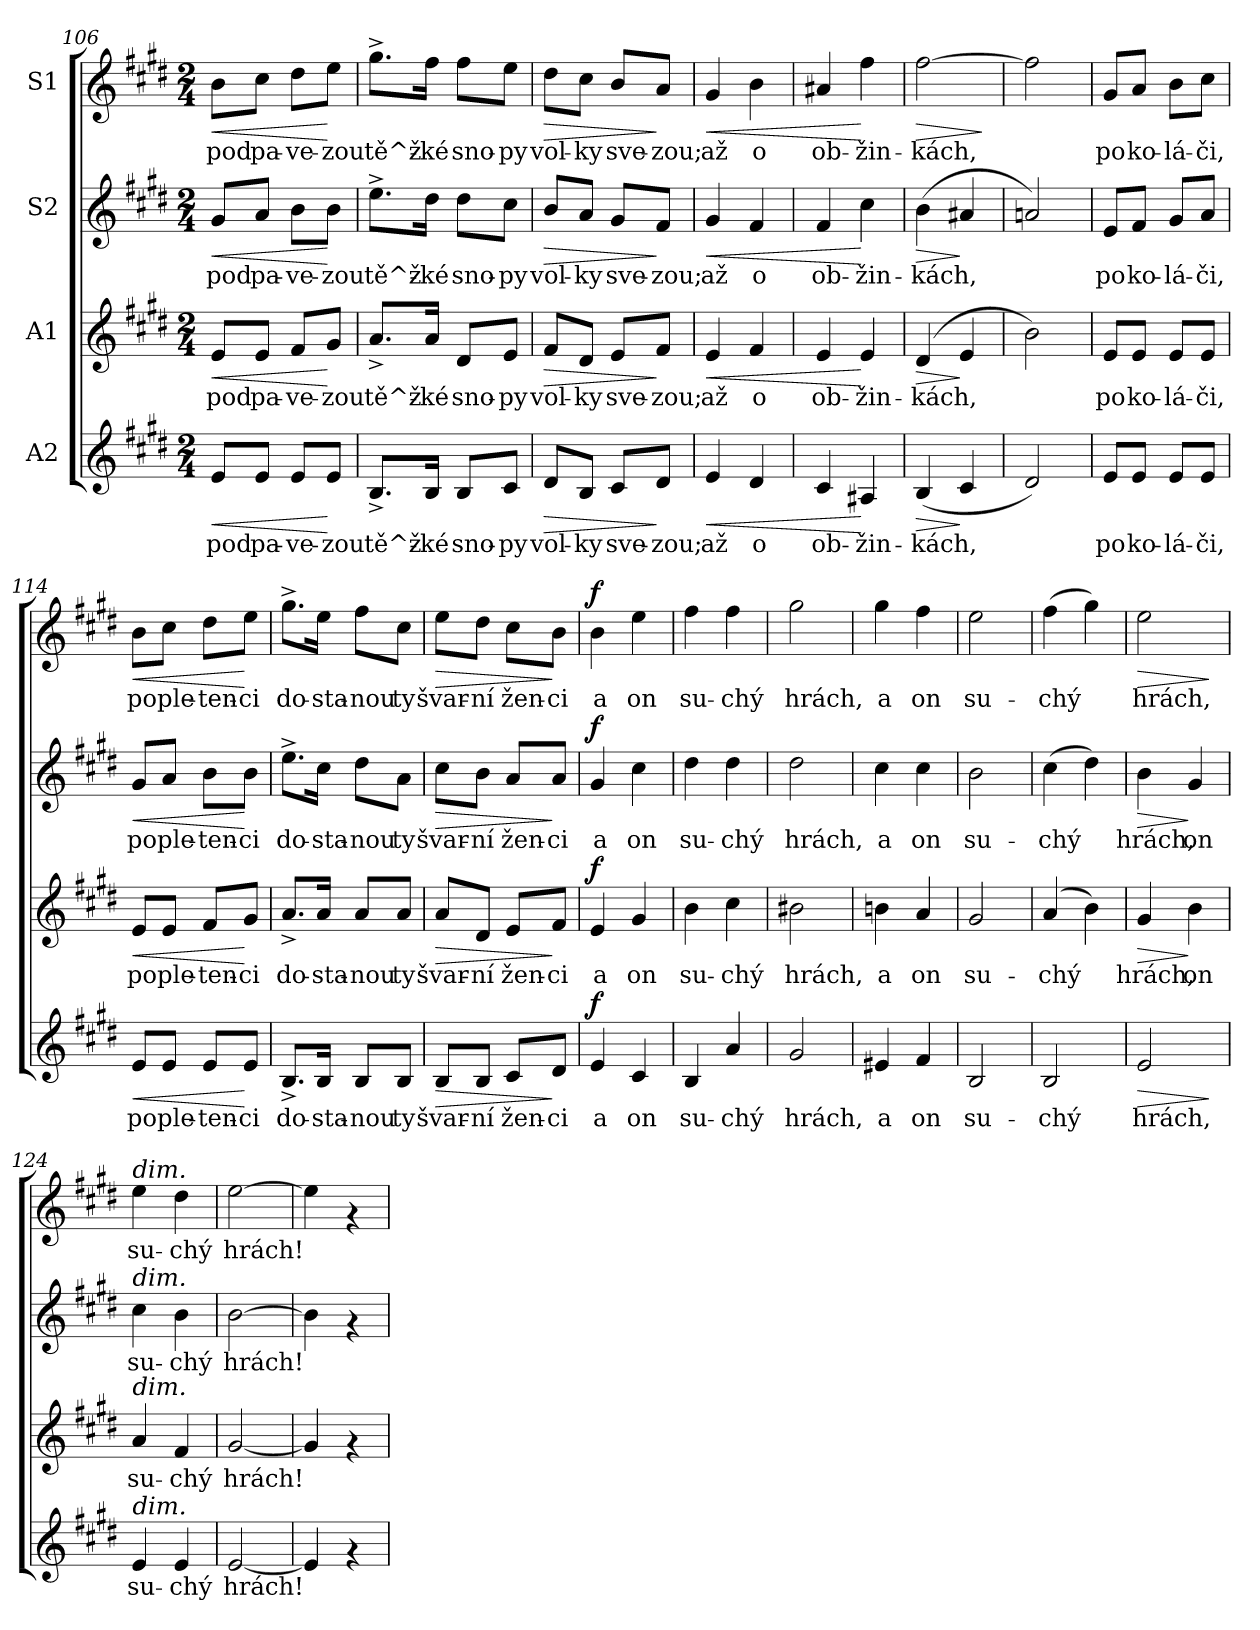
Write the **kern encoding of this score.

**kern	**text	**dynam	**kern	**text	**dynam	**kern	**text	**dynam	**kern	**text	**dynam
*part4	*part4	*part4	*part3	*part3	*part3	*part2	*part2	*part2	*part1	*part1	*part1
*staff4	*staff4	*staff4	*staff3	*staff3	*staff3	*staff2	*staff2	*staff2	*staff1	*staff1	*staff1
*I"A2	*	*	*I"A1	*	*	*I"S2	*	*	*I"S1	*	*
*clefG2	*	*	*clefG2	*	*	*clefG2	*	*	*clefG2	*	*
*k[f#c#g#d#]	*	*	*k[f#c#g#d#]	*	*	*k[f#c#g#d#]	*	*	*k[f#c#g#d#]	*	*
*E:	*	*	*E:	*	*	*E:	*	*	*E:	*	*
*M2/4	*	*	*M2/4	*	*	*M2/4	*	*	*M2/4	*	*
=106	=106	=106	=106	=106	=106	=106	=106	=106	=106	=106	=106
!	!LO:LY:b:cj	!LO:HP:b	!	!LO:LY:b:cj	!LO:HP:b	!	!LO:LY:b:cj	!LO:HP:b	!	!LO:LY:b:cj	!LO:HP:b
8e/L	pod	<	8e/L	pod	<	8g#/L	pod	<	8b\L	pod	<
!	!LO:LY:b:cj	!	!	!LO:LY:b:cj	!	!	!LO:LY:b:cj	!	!	!LO:LY:b:cj	!
8e/J	pa-	.	8e/J	pa-	.	8a/J	pa-	.	8cc#\J	pa-	.
!	!LO:LY:b:cj	!	!	!LO:LY:b:cj	!	!	!LO:LY:b:cj	!	!	!LO:LY:b:cj	!
8e/L	-ve-	.	8f#/L	-ve-	.	8b\L	-ve-	.	8dd#\L	-ve-	.
!	!LO:LY:b:cj	!	!	!LO:LY:b:cj	!	!	!LO:LY:b:cj	!	!	!LO:LY:b:cj	!
8e/J	-zou	[	8g#/J	-zou	[	8b\J	-zou	[	8ee\J	-zou	[
=107	=107	=107	=107	=107	=107	=107	=107	=107	=107	=107	=107
!	!LO:LY:b:cj	!	!	!LO:LY:b:cj	!	!	!LO:LY:b:cj	!	!	!LO:LY:b:cj	!
8.B^>/L	tě^ž-	.	8.a^>/L	tě^ž-	.	8.ee^>\L	tě^ž-	.	8.gg#^>\L	tě^ž-	.
!	!LO:LY:b:cj	!	!	!LO:LY:b:cj	!	!	!LO:LY:b:cj	!	!	!LO:LY:b:cj	!
16B/Jk	-ké	.	16a/Jk	-ké	.	16dd#\Jk	-ké	.	16ff#\Jk	-ké	.
!	!LO:LY:b:cj	!	!	!LO:LY:b:cj	!	!	!LO:LY:b:cj	!	!	!LO:LY:b:cj	!
8B/L	sno-	.	8d#/L	sno-	.	8dd#\L	sno-	.	8ff#\L	sno-	.
!	!LO:LY:b:cj	!	!	!LO:LY:b:cj	!	!	!LO:LY:b:cj	!	!	!LO:LY:b:cj	!
8c#/J	-py	.	8e/J	-py	.	8cc#\J	-py	.	8ee\J	-py	.
=108	=108	=108	=108	=108	=108	=108	=108	=108	=108	=108	=108
!	!LO:LY:b:cj	!LO:HP:b	!	!LO:LY:b:cj	!LO:HP:b	!	!LO:LY:b:cj	!LO:HP:b	!	!LO:LY:b:cj	!LO:HP:b
8d#/L	vol-	>	8f#/L	vol-	>	8b/L	vol-	>	8dd#\L	vol-	>
!	!LO:LY:b:cj	!	!	!LO:LY:b:cj	!	!	!LO:LY:b:cj	!	!	!LO:LY:b:cj	!
8B/J	-ky	.	8d#/J	-ky	.	8a/J	-ky	.	8cc#\J	-ky	.
!	!LO:LY:b:cj	!	!	!LO:LY:b:cj	!	!	!LO:LY:b:cj	!	!	!LO:LY:b:cj	!
8c#/L	sve-	.	8e/L	sve-	.	8g#/L	sve-	.	8b/L	sve-	.
!	!LO:LY:b:cj	!	!	!LO:LY:b:cj	!	!	!LO:LY:b:cj	!	!	!LO:LY:b:cj	!
8d#/J	-zou;	]	8f#/J	-zou;	]	8f#/J	-zou;	]	8a/J	-zou;	]
=109	=109	=109	=109	=109	=109	=109	=109	=109	=109	=109	=109
!	!LO:LY:b:cj	!LO:HP:b	!	!LO:LY:b:cj	!LO:HP:b	!	!LO:LY:b:cj	!LO:HP:b	!	!LO:LY:b:cj	!LO:HP:b
4e/	až	<	4e/	až	<	4g#/	až	<	4g#/	až	<
!	!LO:LY:b:cj	!	!	!LO:LY:b:cj	!	!	!LO:LY:b:cj	!	!	!LO:LY:b:cj	!
4d#/	o	.	4f#/	o	.	4f#/	o	.	4b\	o	.
=110	=110	=110	=110	=110	=110	=110	=110	=110	=110	=110	=110
!	!LO:LY:b:cj	!	!	!LO:LY:b:cj	!	!	!LO:LY:b:cj	!	!	!LO:LY:b:cj	!
4c#/	ob-	.	4e/	ob-	.	4f#/	ob-	.	4a#X/	ob-	.
!	!LO:LY:b:cj	!	!	!LO:LY:b:cj	!	!	!LO:LY:b:cj	!	!	!LO:LY:b:cj	!
4A#X/	-žin-	[	4e/	-žin-	[	4cc#\	-žin-	[	4ff#\	-žin-	[
!!LO:LB:g=z
=111	=111	=111	=111	=111	=111	=111	=111	=111	=111	=111	=111
!	!LO:LY:b:cj	!LO:HP:b	!	!LO:LY:b:cj	!LO:HP:b	!	!LO:LY:b:cj	!LO:HP:b	!	!LO:LY:b:cj	!LO:HP:b
(>4B/	-kách,	>	(>4d#/	-kách,	>	(>4b\	-kách,	>	[>2ff#\	-kách,	>
!	!LO:LY:b:cj	!	!	!LO:LY:b:cj	!	!	!LO:LY:b:cj	!	!	!	!
4c#/	.	]	4e/	.	]	4a#X/	.	]	.	.	.
.	.	.	.	.	.	.	.	.	.	.	]
=112	=112	=112	=112	=112	=112	=112	=112	=112	=112	=112	=112
!	!LO:LY:b:cj	!	!	!LO:LY:b:cj	!	!	!LO:LY:b:cj	!	!	!LO:LY:b:cj	!
2d#/)	.	.	2b\)	.	.	2an/)	.	.	2ff#\]	.	.
=113	=113	=113	=113	=113	=113	=113	=113	=113	=113	=113	=113
!	!LO:LY:b:cj	!	!	!LO:LY:b:cj	!	!	!LO:LY:b:cj	!	!	!LO:LY:b:cj	!
8e/L	po	.	8e/L	po	.	8e/L	po	.	8g#/L	po	.
!	!LO:LY:b:cj	!	!	!LO:LY:b:cj	!	!	!LO:LY:b:cj	!	!	!LO:LY:b:cj	!
8e/J	ko-	.	8e/J	ko-	.	8f#/J	ko-	.	8a/J	ko-	.
!	!LO:LY:b:cj	!	!	!LO:LY:b:cj	!	!	!LO:LY:b:cj	!	!	!LO:LY:b:cj	!
8e/L	-lá-	.	8e/L	-lá-	.	8g#/L	-lá-	.	8b\L	-lá-	.
!	!LO:LY:b:cj	!	!	!LO:LY:b:cj	!	!	!LO:LY:b:cj	!	!	!LO:LY:b:cj	!
8e/J	-či,	.	8e/J	-či,	.	8a/J	-či,	.	8cc#\J	-či,	.
=114	=114	=114	=114	=114	=114	=114	=114	=114	=114	=114	=114
!	!LO:LY:b:cj	!LO:HP:b	!	!LO:LY:b:cj	!LO:HP:b	!	!LO:LY:b:cj	!LO:HP:b	!	!LO:LY:b:cj	!LO:HP:b
8e/L	po	<	8e/L	po	<	8g#/L	po	<	8b\L	po	<
!	!LO:LY:b:cj	!	!	!LO:LY:b:cj	!	!	!LO:LY:b:cj	!	!	!LO:LY:b:cj	!
8e/J	ple-	.	8e/J	ple-	.	8a/J	ple-	.	8cc#\J	ple-	.
!	!LO:LY:b:cj	!	!	!LO:LY:b:cj	!	!	!LO:LY:b:cj	!	!	!LO:LY:b:cj	!
8e/L	-ten-	.	8f#/L	-ten-	.	8b\L	-ten-	.	8dd#\L	-ten-	.
!	!LO:LY:b:cj	!	!	!LO:LY:b:cj	!	!	!LO:LY:b:cj	!	!	!LO:LY:b:cj	!
8e/J	-ci	[	8g#/J	-ci	[	8b\J	-ci	[	8ee\J	-ci	[
=115	=115	=115	=115	=115	=115	=115	=115	=115	=115	=115	=115
!	!LO:LY:b:cj	!	!	!LO:LY:b:cj	!	!	!LO:LY:b:cj	!	!	!LO:LY:b:cj	!
8.B^>/L	do-	.	8.a^>/L	do-	.	8.ee^>\L	do-	.	8.gg#^>\L	do-	.
!	!LO:LY:b:cj	!	!	!LO:LY:b:cj	!	!	!LO:LY:b:cj	!	!	!LO:LY:b:cj	!
16B/Jk	-sta-	.	16a/Jk	-sta-	.	16cc#\Jk	-sta-	.	16ee\Jk	-sta-	.
!	!LO:LY:b:cj	!	!	!LO:LY:b:cj	!	!	!LO:LY:b:cj	!	!	!LO:LY:b:cj	!
8B/L	-nou	.	8a/L	-nou	.	8dd#\L	-nou	.	8ff#\L	-nou	.
!	!LO:LY:b:cj	!	!	!LO:LY:b:cj	!	!	!LO:LY:b:cj	!	!	!LO:LY:b:cj	!
8B/J	ty	.	8a/J	ty	.	8a\J	ty	.	8cc#\J	ty	.
=116	=116	=116	=116	=116	=116	=116	=116	=116	=116	=116	=116
!	!LO:LY:b:cj	!LO:HP:b	!	!LO:LY:b:cj	!LO:HP:b	!	!LO:LY:b:cj	!LO:HP:b	!	!LO:LY:b:cj	!LO:HP:b
8B/L	švar-	>	8a/L	švar-	>	8cc#\L	švar-	>	8ee\L	švar-	>
!	!LO:LY:b:cj	!	!	!LO:LY:b:cj	!	!	!LO:LY:b:cj	!	!	!LO:LY:b:cj	!
8B/J	-ní	.	8d#/J	-ní	.	8b\J	-ní	.	8dd#\J	-ní	.
!	!LO:LY:b:cj	!	!	!LO:LY:b:cj	!	!	!LO:LY:b:cj	!	!	!LO:LY:b:cj	!
8c#/L	žen-	.	8e/L	žen-	.	8a/L	žen-	.	8cc#\L	žen-	.
!	!LO:LY:b:cj	!	!	!LO:LY:b:cj	!	!	!LO:LY:b:cj	!	!	!LO:LY:b:cj	!
8d#/J	-ci	]	8f#/J	-ci	]	8a/J	-ci	]	8b\J	-ci	]
=117	=117	=117	=117	=117	=117	=117	=117	=117	=117	=117	=117
!	!LO:LY:b:cj	!LO:DY:a	!	!LO:LY:b:cj	!LO:DY:a	!	!LO:LY:b:cj	!LO:DY:a	!	!LO:LY:b:cj	!LO:DY:a
4e/	a	f	4e/	a	f	4g#/	a	f	4b\	a	f
!	!LO:LY:b:cj	!	!	!LO:LY:b:cj	!	!	!LO:LY:b:cj	!	!	!LO:LY:b:cj	!
4c#/	on	.	4g#/	on	.	4cc#\	on	.	4ee\	on	.
=118	=118	=118	=118	=118	=118	=118	=118	=118	=118	=118	=118
!	!LO:LY:b:cj	!	!	!LO:LY:b:cj	!	!	!LO:LY:b:cj	!	!	!LO:LY:b:cj	!
4B/	su-	.	4b\	su-	.	4dd#\	su-	.	4ff#\	su-	.
!	!LO:LY:b:cj	!	!	!LO:LY:b:cj	!	!	!LO:LY:b:cj	!	!	!LO:LY:b:cj	!
4a/	-chý	.	4cc#\	-chý	.	4dd#\	-chý	.	4ff#\	-chý	.
=119	=119	=119	=119	=119	=119	=119	=119	=119	=119	=119	=119
!	!LO:LY:b:cj	!	!	!LO:LY:b:cj	!	!	!LO:LY:b:cj	!	!	!LO:LY:b:cj	!
2g#/	hrách,	.	2b#X\	hrách,	.	2dd#\	hrách,	.	2gg#\	hrách,	.
=120	=120	=120	=120	=120	=120	=120	=120	=120	=120	=120	=120
!	!LO:LY:b:cj	!	!	!LO:LY:b:cj	!	!	!LO:LY:b:cj	!	!	!LO:LY:b:cj	!
4e#X/	a	.	4bn\	a	.	4cc#\	a	.	4gg#\	a	.
!	!LO:LY:b:cj	!	!	!LO:LY:b:cj	!	!	!LO:LY:b:cj	!	!	!LO:LY:b:cj	!
4f#/	on	.	4a/	on	.	4cc#\	on	.	4ff#\	on	.
=121	=121	=121	=121	=121	=121	=121	=121	=121	=121	=121	=121
!	!LO:LY:b:cj	!	!	!LO:LY:b:cj	!	!	!LO:LY:b:cj	!	!	!LO:LY:b:cj	!
2B/	su-	.	2g#/	su-	.	2b\	su-	.	2ee\	su-	.
=122	=122	=122	=122	=122	=122	=122	=122	=122	=122	=122	=122
!	!LO:LY:b:cj	!	!	!LO:LY:b:cj	!	!	!LO:LY:b:cj	!	!	!LO:LY:b:cj	!
2B/	-chý	.	(>4a/	-chý	.	(>4cc#\	-chý	.	(>4ff#\	-chý	.
!	!	!	!	!LO:LY:b:cj	!	!	!LO:LY:b:cj	!	!	!LO:LY:b:cj	!
.	.	.	4b\)	.	.	4dd#\)	.	.	4gg#\)	.	.
=123	=123	=123	=123	=123	=123	=123	=123	=123	=123	=123	=123
!	!LO:LY:b:cj	!LO:HP:b	!	!LO:LY:b:cj	!LO:HP:b	!	!LO:LY:b:cj	!LO:HP:b	!	!LO:LY:b:cj	!LO:HP:b
2e/	hrách,	>	4g#/	hrách,	>	4b\	hrách,	>	2ee\	hrách,	>
!	!	!	!	!LO:LY:b:cj	!	!	!LO:LY:b:cj	!	!	!	!
.	.	.	4b\	on	]	4g#/	on	]	.	.	.
.	.	]	.	.	.	.	.	.	.	.	]
=124	=124	=124	=124	=124	=124	=124	=124	=124	=124	=124	=124
!	!	!	!	!	!	!	!	!	!LO:TX:a:i:t=dim.	!	!
!	!	!	!	!	!	!LO:TX:a:i:t=dim.	!	!	!	!	!
!	!	!	!LO:TX:a:i:t=dim.	!	!	!	!	!	!	!	!
!LO:TX:a:i:t=dim.	!	!	!	!	!	!	!	!	!	!	!
!	!LO:LY:b:cj	!	!	!LO:LY:b:cj	!	!	!LO:LY:b:cj	!	!	!LO:LY:b:cj	!
4e/	su-	.	4a/	su-	.	4cc#\	su-	.	4ee\	su-	.
!	!LO:LY:b:cj	!	!	!LO:LY:b:cj	!	!	!LO:LY:b:cj	!	!	!LO:LY:b:cj	!
4e/	-chý	.	4f#/	-chý	.	4b\	-chý	.	4dd#\	-chý	.
=125	=125	=125	=125	=125	=125	=125	=125	=125	=125	=125	=125
!	!LO:LY:b:cj	!	!	!LO:LY:b:cj	!	!	!LO:LY:b:cj	!	!	!LO:LY:b:cj	!
[<2e/	hrách!	.	[<2g#/	hrách!	.	[>2b\	hrách!	.	[>2ee\	hrách!	.
=126	=126	=126	=126	=126	=126	=126	=126	=126	=126	=126	=126
!	!LO:LY:b:cj	!	!	!LO:LY:b:cj	!	!	!LO:LY:b:cj	!	!	!LO:LY:b:cj	!
4e/]	.	.	4g#/]	.	.	4b\]	.	.	4ee\]	.	.
4rf	.	.	4rf	.	.	4rf	.	.	4rf	.	.
=!	=!	=!	=!	=!	=!	=!	=!	=!	=!	=!	=!
*-	*-	*-	*-	*-	*-	*-	*-	*-	*-	*-	*-
